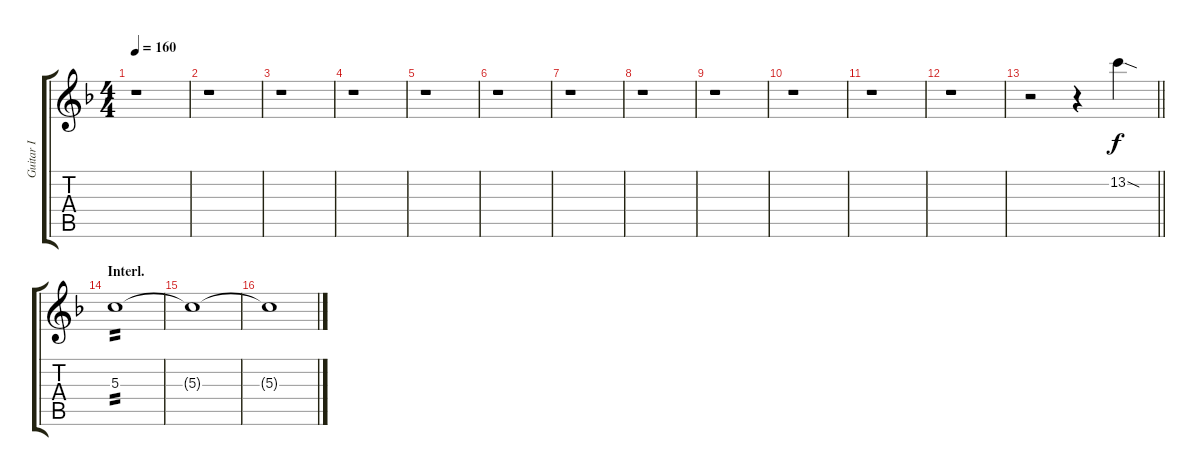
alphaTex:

\track ("Guitar I" "Guitar I") {instrument distortionguitar}
\staff {score tabs}
\tuning (E4 B3 G3 D3 A2 D2) {hide}
\ts (4 4)
\tempo 160
\clef g2
\ks dminor
r.1{dy f} |
r.1 |
r.1 |
r.1 |
r.1 |
r.1 |
r.1 |
r.1 |
r.1 |
r.1 |
r.1 |
r.1 |
\barLineRight lightlight
r.2 r.4 13.2{sod}.4 |
\section ("" "Interl.")
5.3.1{tp 2} |
5.3{t}.1 |
5.3{t}.1
